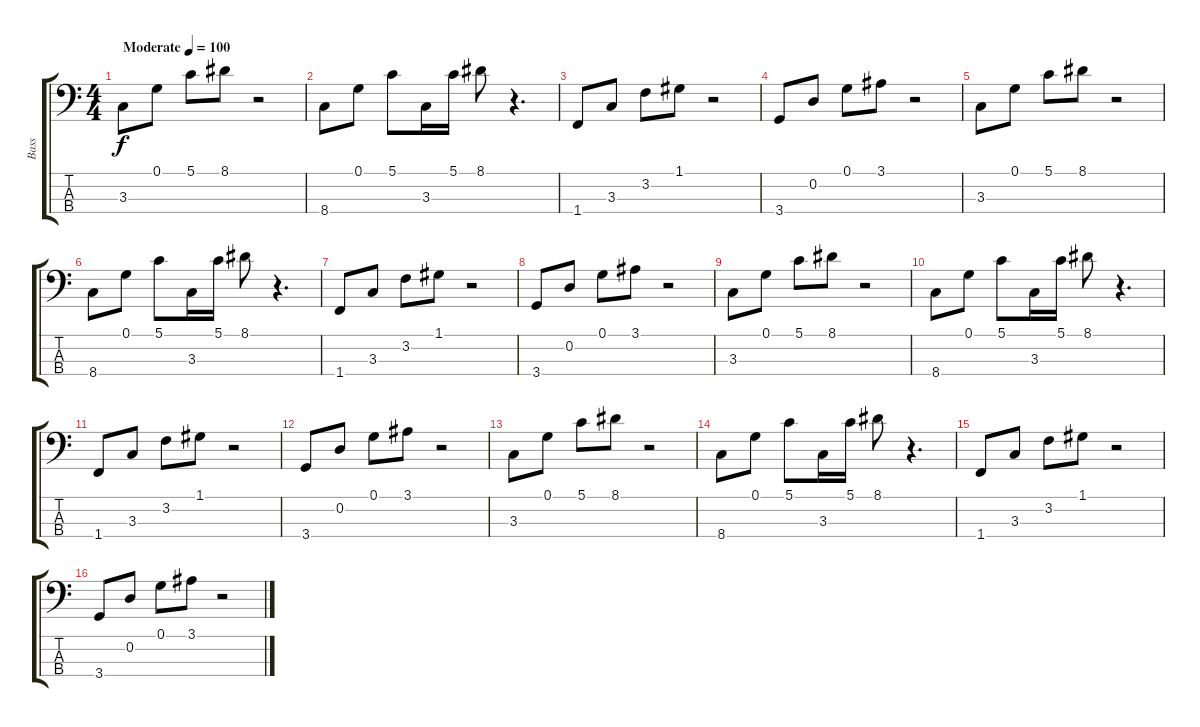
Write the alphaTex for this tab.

\track ("Bass" "Bass") {instrument electricbassfinger}
\staff {score tabs}
\tuning (G2 D2 A1 E1) {hide}
\ts (4 4)
\tempo (100 "Moderate")
\clef f4
\ks c
3.3.8{dy f instrument electricbassfinger} 0.1.8 5.1.8 8.1.8 r.2 |
8.4.8 0.1.8 5.1.8 3.3.16 5.1.16 8.1.8 r.4{d} |
1.4.8 3.3.8 3.2.8 1.1.8 r.2 |
3.4.8 0.2.8 0.1.8 3.1.8 r.2 |
3.3.8 0.1.8 5.1.8 8.1.8 r.2 |
8.4.8 0.1.8 5.1.8 3.3.16 5.1.16 8.1.8 r.4{d} |
1.4.8 3.3.8 3.2.8 1.1.8 r.2 |
3.4.8 0.2.8 0.1.8 3.1.8 r.2 |
3.3.8 0.1.8 5.1.8 8.1.8 r.2 |
8.4.8 0.1.8 5.1.8 3.3.16 5.1.16 8.1.8 r.4{d} |
1.4.8 3.3.8 3.2.8 1.1.8 r.2 |
3.4.8 0.2.8 0.1.8 3.1.8 r.2 |
3.3.8 0.1.8 5.1.8 8.1.8 r.2 |
8.4.8 0.1.8 5.1.8 3.3.16 5.1.16 8.1.8 r.4{d} |
1.4.8 3.3.8 3.2.8 1.1.8 r.2 |
3.4.8 0.2.8 0.1.8 3.1.8 r.2
